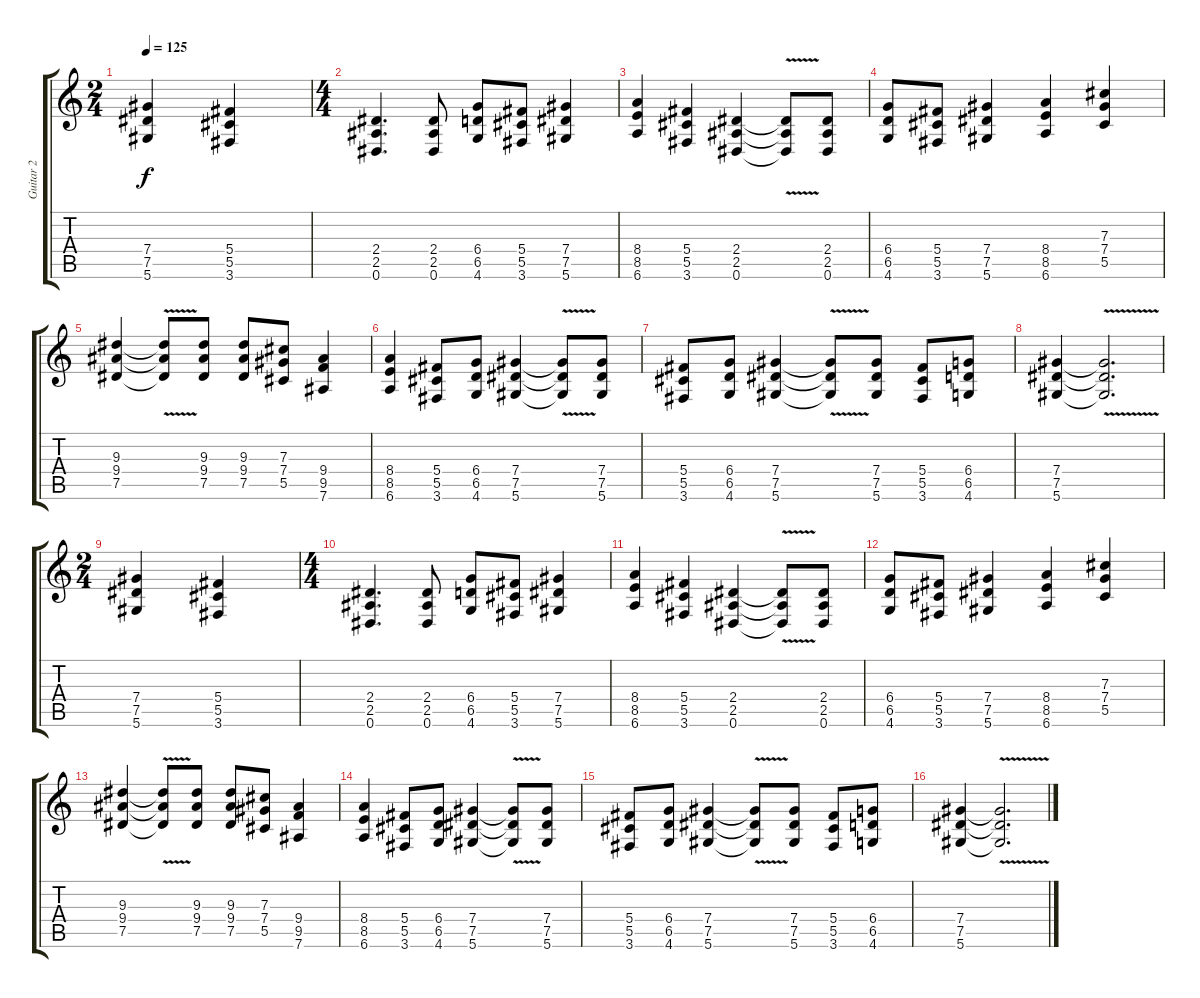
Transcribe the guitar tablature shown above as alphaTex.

\track ("Guitar 2" "Guitar 2") {instrument distortionguitar}
\staff {score tabs}
\tuning (Eb4 Bb3 Gb3 Db3 Ab2 Eb2) {hide}
\ts (2 4)
\tempo 125
\clef g2
\ks c
(7.4 7.5 5.6).4{dy f} (5.4 5.5 3.6).4 |
\ts (4 4)
(2.4 2.5 0.6).4{d} (2.4 2.5 0.6).8 (6.4 6.5 4.6).8 (5.4 5.5 3.6).8 (7.4 7.5 5.6).4 |
(8.4 8.5 6.6).4 (5.4 5.5 3.6).4 (2.4 2.5 0.6).4 (2.4{v t} 2.5{v t} 0.6{t}).8 (2.4 2.5 0.6).8 |
(6.4 6.5 4.6).8 (5.4 5.5 3.6).8 (7.4 7.5 5.6).4 (8.4 8.5 6.6).4 (7.3 7.4 5.5).4 |
(9.3 9.4 7.5).4 (9.3{v t} 9.4{v t} 7.5{v t}).8 (9.3 9.4 7.5).8 (9.3 9.4 7.5).8 (7.3 7.4 5.5).8 (9.4 9.5 7.6).4 |
(8.4 8.5 6.6).4 (5.4 5.5 3.6).8 (6.4 6.5 4.6).8 (7.4 7.5 5.6).4 (7.4{v t} 7.5{v t} 5.6{v t}).8 (7.4 7.5 5.6).8 |
(5.4 5.5 3.6).8 (6.4 6.5 4.6).8 (7.4 7.5 5.6).4 (7.4{v t} 7.5{v t} 5.6{v t}).8 (7.4 7.5 5.6).8 (5.4 5.5 3.6).8 (6.4 6.5 4.6).8 |
(7.4 7.5 5.6).4 (7.4{v t} 7.5{v t} 5.6{v t}).2{d} |
\ts (2 4)
(7.4 7.5 5.6).4 (5.4 5.5 3.6).4 |
\ts (4 4)
(2.4 2.5 0.6).4{d} (2.4 2.5 0.6).8 (6.4 6.5 4.6).8 (5.4 5.5 3.6).8 (7.4 7.5 5.6).4 |
(8.4 8.5 6.6).4 (5.4 5.5 3.6).4 (2.4 2.5 0.6).4 (2.4{v t} 2.5{v t} 0.6{t}).8 (2.4 2.5 0.6).8 |
(6.4 6.5 4.6).8 (5.4 5.5 3.6).8 (7.4 7.5 5.6).4 (8.4 8.5 6.6).4 (7.3 7.4 5.5).4 |
(9.3 9.4 7.5).4 (9.3{v t} 9.4{v t} 7.5{v t}).8 (9.3 9.4 7.5).8 (9.3 9.4 7.5).8 (7.3 7.4 5.5).8 (9.4 9.5 7.6).4 |
(8.4 8.5 6.6).4 (5.4 5.5 3.6).8 (6.4 6.5 4.6).8 (7.4 7.5 5.6).4 (7.4{v t} 7.5{v t} 5.6{v t}).8 (7.4 7.5 5.6).8 |
(5.4 5.5 3.6).8 (6.4 6.5 4.6).8 (7.4 7.5 5.6).4 (7.4{v t} 7.5{v t} 5.6{v t}).8 (7.4 7.5 5.6).8 (5.4 5.5 3.6).8 (6.4 6.5 4.6).8 |
(7.4 7.5 5.6).4 (7.4{v t} 7.5{v t} 5.6{v t}).2{d}
